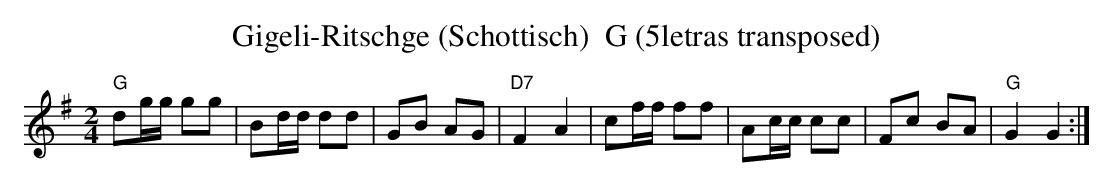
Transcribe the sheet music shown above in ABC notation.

X:1
T:Gigeli-Ritschge (Schottisch)  G (5letras transposed)
M:2/4
L:1/16
K:G transpose=3 %%MIDI gchordon
"G"d2gg g2g2 | B2dd d2d2 | G2B2 A2G2 | "D7"F4A4 | c2ff f2f2 | A2cc c2c2 | F2c2 B2A2 | "G"G4G4 :|
